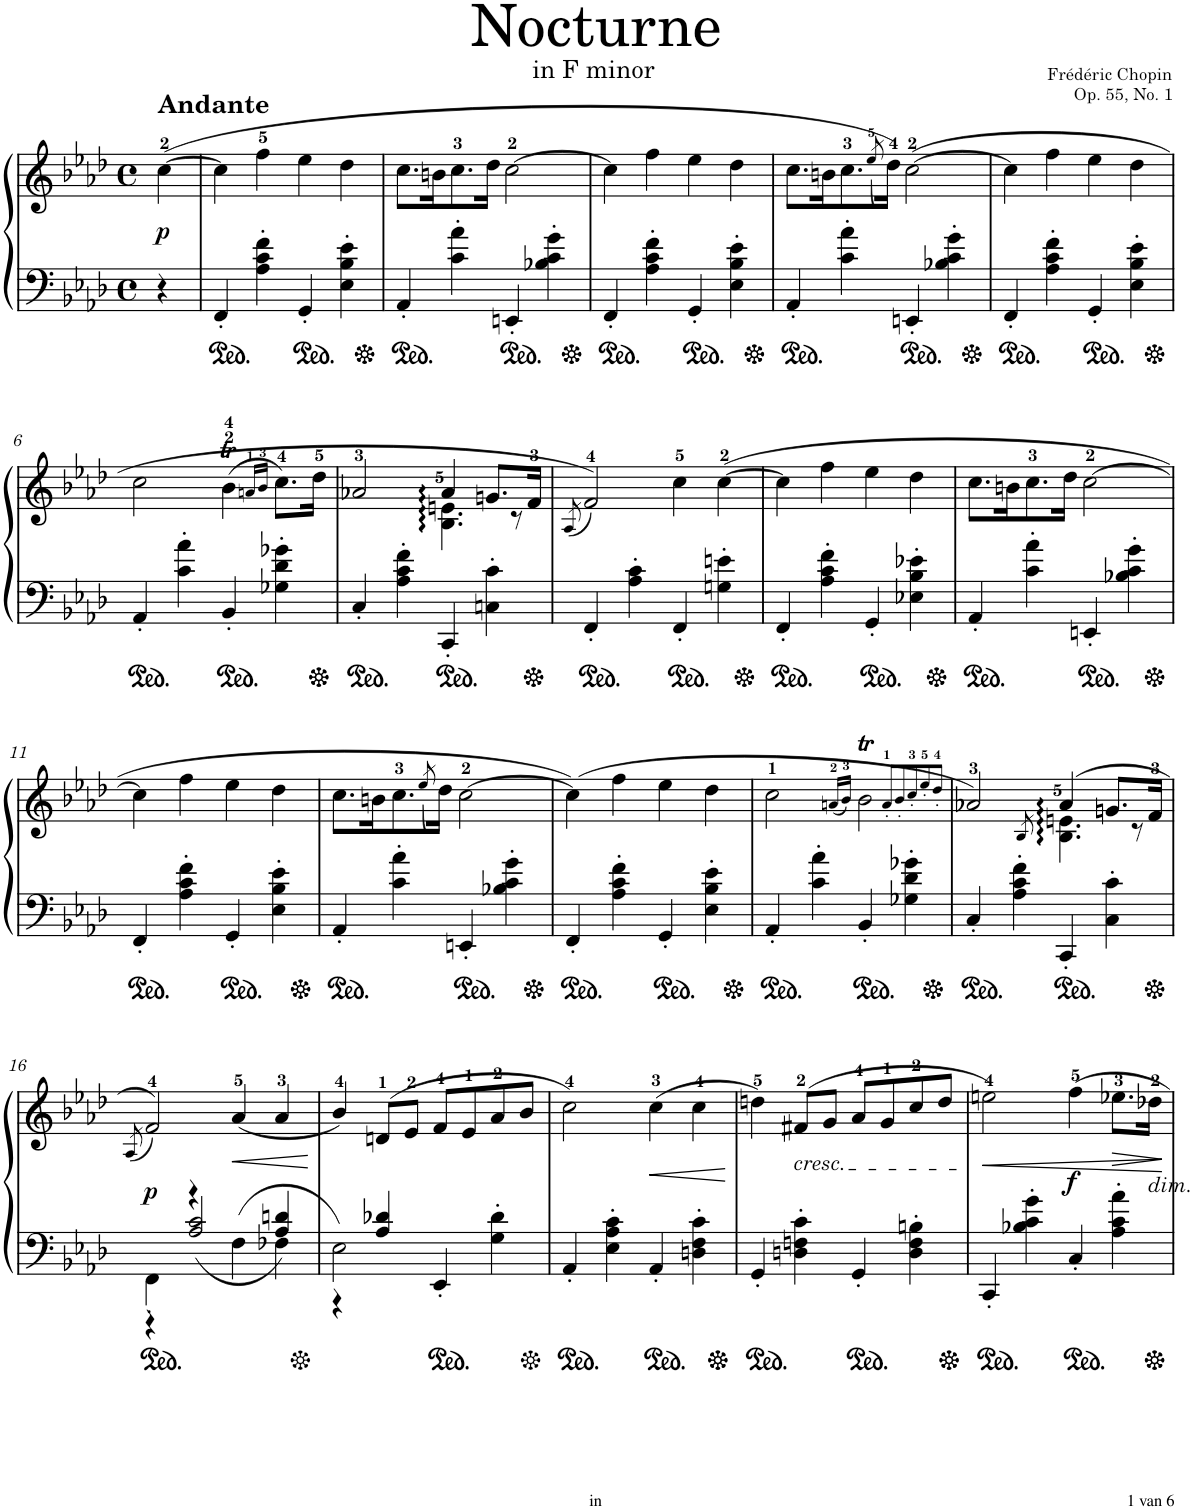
**kern	**kern	**dynam
*part1	*part1	*part1
*staff2	*staff1	*staff1/2
*I"Piano	*	*
*I'Pno.	*	*
*clefF4	*clefG2	*
*k[b-e-a-d-]	*k[b-e-a-d-]	*
*M4/4	*M4/4	*
*met(c)	*met(c)	*
=	=	=
!	!LO:TX:a:B:t=Andante	!
!	!	!LO:DY:b
4r	([4cc\	p
=1	=1	=1
4FF'/	4cc\]	.
4A-\' 4c\' 4f\'	4ff\	.
4GG'/	4ee-\	.
4E-\' 4B-\' 4e-\'	4dd-\	.
=2	=2	=2
4AA-'/	8.cc\L	.
.	16bn\K	.
4c\' 4a-\'	8.cc\	.
.	16dd-\Jk	.
4EEn'/	[2cc\	.
4B-X\' 4c\' 4g\'	.	.
=3	=3	=3
4FF'/	4cc\]	.
4A-\' 4c\' 4f\'	4ff\	.
4GG'/	4ee-\	.
4E-\' 4B-\' 4e-\'	4dd-\	.
=4	=4	=4
4AA-'/	8.cc\L	.
.	16bn\K	.
4c\' 4a-\'	8.cc\	.
.	(8qee-/	.
.	16dd-\Jk))	.
4EEn'/	([2cc\	.
4B-X\' 4c\' 4g\'	.	.
=5	=5	=5
4FF'/	4cc\]	.
4A-\' 4c\' 4f\'	4ff\	.
4GG'/	4ee-\	.
4E-\' 4B-\' 4e-\'	4dd-\	.
!!LO:LB:g=z
=6	=6	=6
4AA-'/	2cc\	.
4c\' 4a-\'	.	.
4BB-'/	(4b-T\	.
.	16qan/LL	.
.	16qb-/JJ	.
4G-X\' 4d-\' 4g-X\'	8.cc\L)	.
.	16dd-\Jk	.
=7	=7	=7
*	*^	*
4C'/	2a-X/	2ryy	.
4A-\' 4c\' 4f\'	.	.	.
4CC'/	4a-/	4.B-\ 4.en\	.
4Cn\' 4c\'	8.gn/L	.	.
.	.	8r	.
.	16f/Jk	.	.
*	*v	*v	*
=8	=8	=8
.	(8qA-/	.
4FF'/	2f/))	.
4A-\' 4c\'	.	.
4FF'/	4cc\	.
4Gn\' 4en\'	([4cc\	.
=9	=9	=9
4FF'/	4cc\]	.
4A-\' 4c\' 4f\'	4ff\	.
4GG'/	4ee-\	.
4E-X\' 4B-\' 4e-X\'	4dd-\	.
=10	=10	=10
4AA-'/	8.cc\L	.
.	16bn\K	.
4c\' 4a-\'	8.cc\	.
.	16dd-\Jk	.
4EEn'/	[2cc\	.
4B-X\' 4c\' 4g\'	.	.
!!LO:LB:g=z
=11	=11	=11
4FF'/	4cc\]	.
4A-\' 4c\' 4f\'	4ff\	.
4GG'/	4ee-\	.
4E-\' 4B-\' 4e-\'	4dd-\	.
=12	=12	=12
4AA-'/	8.cc\L	.
.	16bn\K	.
4c\' 4a-\'	8.cc\	.
.	(8qee-/	.
.	16dd-\Jk)	.
4EEn'/	[2cc\	.
4B-X\' 4c\' 4g\'	.	.
=13	=13	=13
4FF'/	(4cc\])	.
4A-\' 4c\' 4f\'	4ff\	.
4GG'/	4ee-\	.
4E-\' 4B-\' 4e-\'	4dd-\	.
=14	=14	=14
4AA-'/	2cc\	.
4c\' 4a-\'	.	.
.	(16qan/LL	.
.	16qb-/JJ)	.
4BB-'/	2b-T\	.
4G-X\' 4d-\' 4g-X\'	.	.
.	8qa'/L	.
.	8qb-'/	.
.	8qcc'/	.
.	8qee-'/	.
.	8qdd-'/J	.
=15	=15	=15
*	*^	*
4C'/	2a-X/)	2ryy	.
4A-\' 4c\' 4f\'	.	.	.
.	.	8qB-/	.
4CC'/	(4a-/	4.B-\ 4.en\	.
4C\' 4c\'	8.gn/L	.	.
.	.	8r	.
.	16f/Jk	.	.
*	*v	*v	*
!!LO:LB:g=z
=16	=16	=16
.	(8qA-/	.
*^	*	*
!	!	!	!LO:DY:a=2
4FF'\	4r	2f/))	p
4r	2A-/ 2c/	.	.
!	!	!	!LO:HP:b
4F\	.	(4a-/	<
4F-X\	4A-/ 4dn/	4a-/	.
*v	*v	*	*
.	.	[
=17	=17	=17
*^	*	*
2E-\	4r	4b-/)	.
.	4A-/ 4d-X/	(8dn/L	.
.	.	8e-/J	.
4EE-'/	2ryy	8f/L	.
.	.	8e-/	.
4G\' 4d-\'	.	8a-/	.
.	.	8b-/J	.
*v	*v	*	*
=18	=18	=18
4AA-'/	2cc\)	.
4E-\' 4A-\' 4c\'	.	.
!	!	!LO:HP:b
4AA-'/	(4cc\	<
4Dn\' 4F\' 4c\'	4cc\	.
.	.	[
=19	=19	=19
4GG'/	4ddn\)	.
!	!LO:TX:b:i:t=cresc.	!
4Dn\' 4Fn\' 4c\'	(8f#X/L	.
.	8g/J	.
4GG'/	8a-/L	.
.	8g/	.
4D\' 4F\' 4Bn\'	8cc/	.
.	8dd/J	.
=20	=20	=20
!	!	!LO:HP:b
4CC'/	2een\)	<
4B-X\' 4c\' 4g\'	.	.
!	!	!LO:DY:b
4C'/	4ff\	f
!	!	!LO:HP:b
4A-\' 4c\' 4a-\'	8.ee-X\L	>
!	!LO:TX:b:i:t=dim.	!
.	16dd-X\Jk	.
.	.	[ ]
=	=	=
*-	*-	*-
